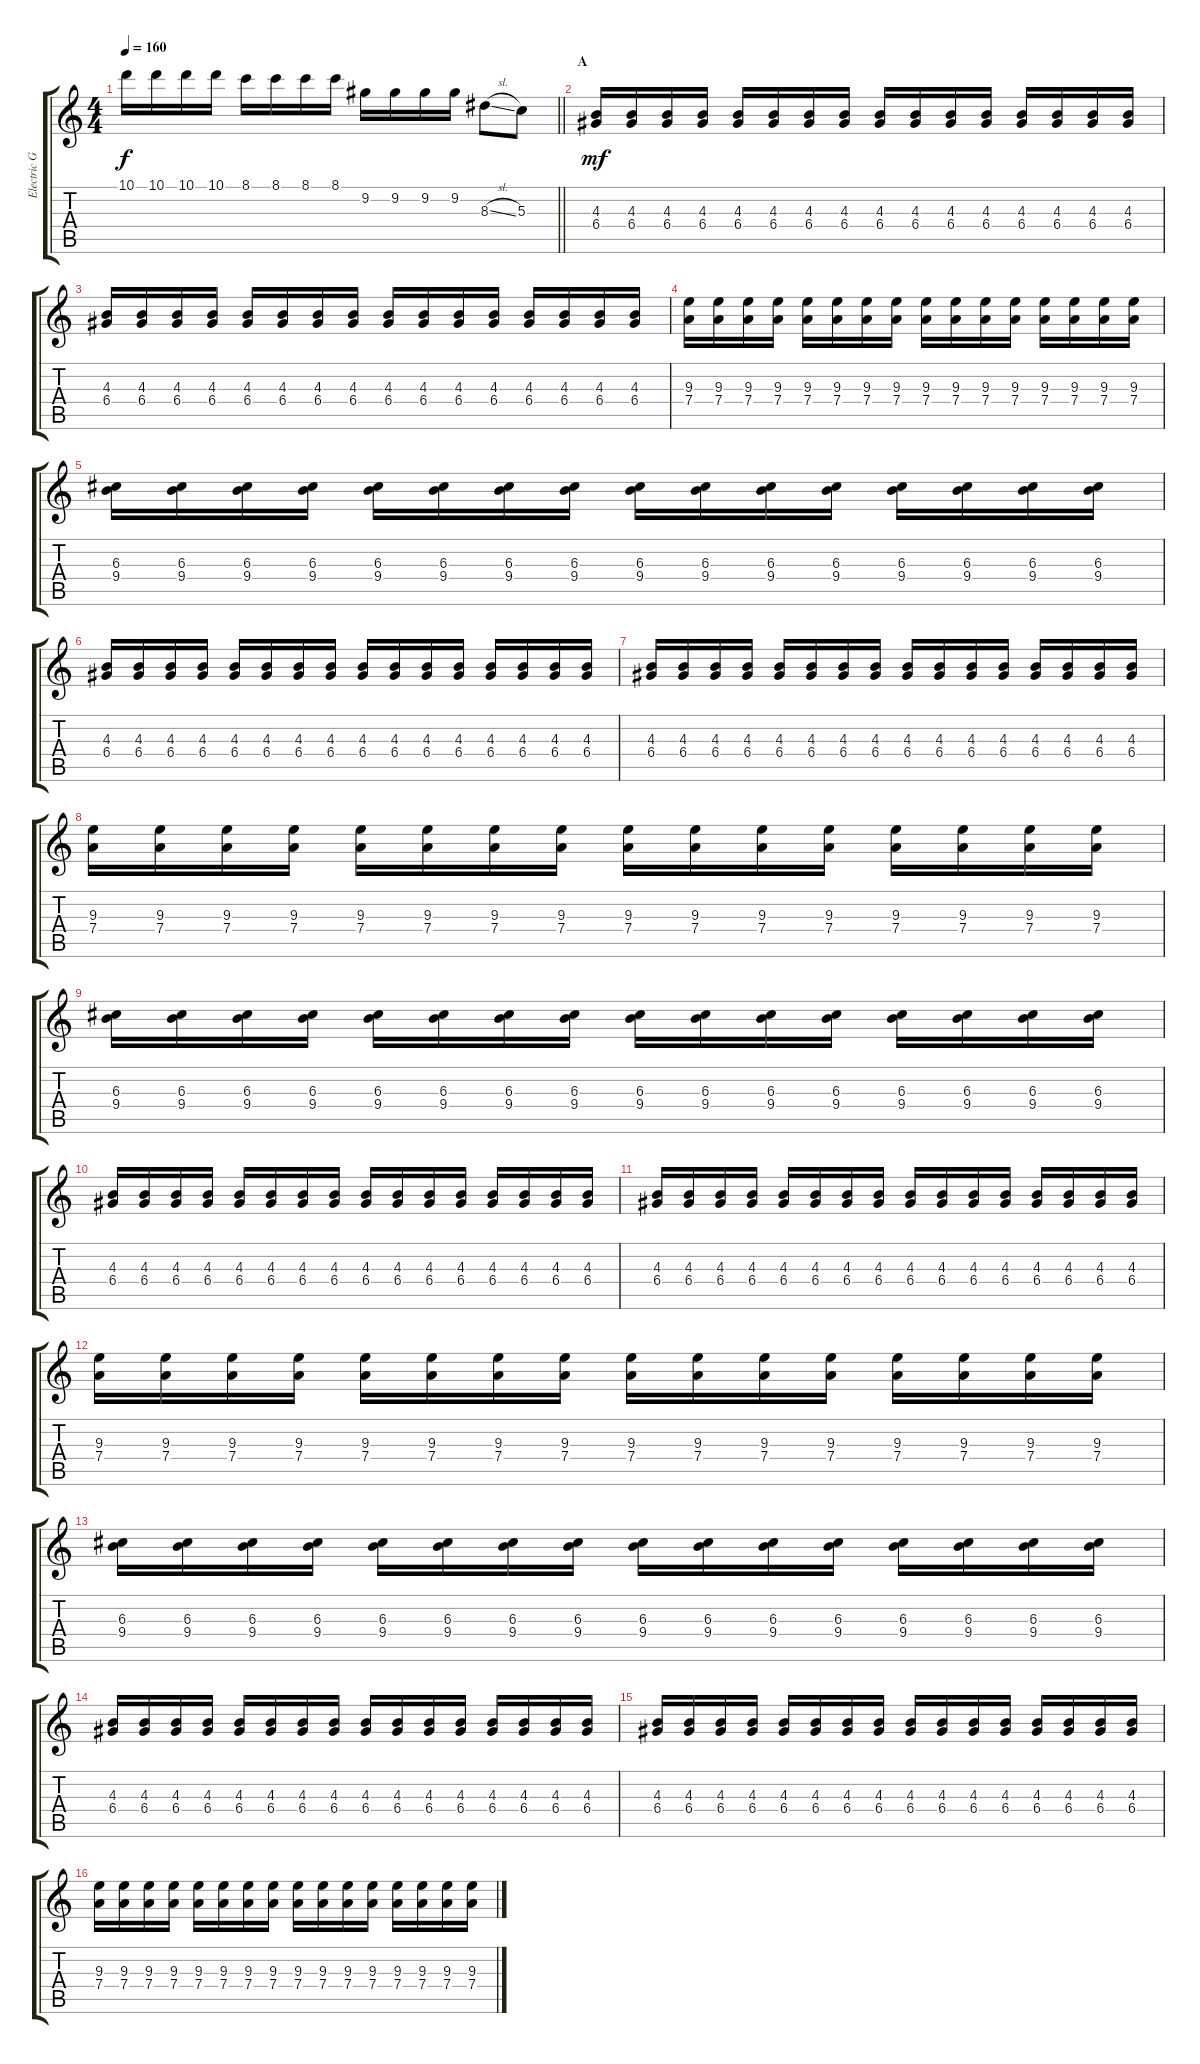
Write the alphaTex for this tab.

\track ("Electric Guitar" "Electric G") {instrument distortionguitar}
\staff {score tabs}
\tuning (E4 B3 G3 D3 A2 E2) {hide}
\ts (4 4)
\tempo 160
\clef g2
\barLineRight lightlight
\ks c
10.1.16{dy f} 10.1.16 10.1.16 10.1.16 8.1.16 8.1.16 8.1.16 8.1.16 9.2.16 9.2.16 9.2.16 9.2.16 8.3{sl}.8 5.3.8 |
\section ("" "A")
(4.3 6.4).16{dy mf} (4.3 6.4).16 (4.3 6.4).16 (4.3 6.4).16 (4.3 6.4).16 (4.3 6.4).16 (4.3 6.4).16 (4.3 6.4).16 (4.3 6.4).16 (4.3 6.4).16 (4.3 6.4).16 (4.3 6.4).16 (4.3 6.4).16 (4.3 6.4).16 (4.3 6.4).16 (4.3 6.4).16 |
(4.3 6.4).16 (4.3 6.4).16 (4.3 6.4).16 (4.3 6.4).16 (4.3 6.4).16 (4.3 6.4).16 (4.3 6.4).16 (4.3 6.4).16 (4.3 6.4).16 (4.3 6.4).16 (4.3 6.4).16 (4.3 6.4).16 (4.3 6.4).16 (4.3 6.4).16 (4.3 6.4).16 (4.3 6.4).16 |
(9.3 7.4).16 (9.3 7.4).16 (9.3 7.4).16 (9.3 7.4).16 (9.3 7.4).16 (9.3 7.4).16 (9.3 7.4).16 (9.3 7.4).16 (9.3 7.4).16 (9.3 7.4).16 (9.3 7.4).16 (9.3 7.4).16 (9.3 7.4).16 (9.3 7.4).16 (9.3 7.4).16 (9.3 7.4).16 |
(6.3 9.4).16 (6.3 9.4).16 (6.3 9.4).16 (6.3 9.4).16 (6.3 9.4).16 (6.3 9.4).16 (6.3 9.4).16 (6.3 9.4).16 (6.3 9.4).16 (6.3 9.4).16 (6.3 9.4).16 (6.3 9.4).16 (6.3 9.4).16 (6.3 9.4).16 (6.3 9.4).16 (6.3 9.4).16 |
(4.3 6.4).16 (4.3 6.4).16 (4.3 6.4).16 (4.3 6.4).16 (4.3 6.4).16 (4.3 6.4).16 (4.3 6.4).16 (4.3 6.4).16 (4.3 6.4).16 (4.3 6.4).16 (4.3 6.4).16 (4.3 6.4).16 (4.3 6.4).16 (4.3 6.4).16 (4.3 6.4).16 (4.3 6.4).16 |
(4.3 6.4).16 (4.3 6.4).16 (4.3 6.4).16 (4.3 6.4).16 (4.3 6.4).16 (4.3 6.4).16 (4.3 6.4).16 (4.3 6.4).16 (4.3 6.4).16 (4.3 6.4).16 (4.3 6.4).16 (4.3 6.4).16 (4.3 6.4).16 (4.3 6.4).16 (4.3 6.4).16 (4.3 6.4).16 |
(9.3 7.4).16 (9.3 7.4).16 (9.3 7.4).16 (9.3 7.4).16 (9.3 7.4).16 (9.3 7.4).16 (9.3 7.4).16 (9.3 7.4).16 (9.3 7.4).16 (9.3 7.4).16 (9.3 7.4).16 (9.3 7.4).16 (9.3 7.4).16 (9.3 7.4).16 (9.3 7.4).16 (9.3 7.4).16 |
(6.3 9.4).16 (6.3 9.4).16 (6.3 9.4).16 (6.3 9.4).16 (6.3 9.4).16 (6.3 9.4).16 (6.3 9.4).16 (6.3 9.4).16 (6.3 9.4).16 (6.3 9.4).16 (6.3 9.4).16 (6.3 9.4).16 (6.3 9.4).16 (6.3 9.4).16 (6.3 9.4).16 (6.3 9.4).16 |
(4.3 6.4).16 (4.3 6.4).16 (4.3 6.4).16 (4.3 6.4).16 (4.3 6.4).16 (4.3 6.4).16 (4.3 6.4).16 (4.3 6.4).16 (4.3 6.4).16 (4.3 6.4).16 (4.3 6.4).16 (4.3 6.4).16 (4.3 6.4).16 (4.3 6.4).16 (4.3 6.4).16 (4.3 6.4).16 |
(4.3 6.4).16 (4.3 6.4).16 (4.3 6.4).16 (4.3 6.4).16 (4.3 6.4).16 (4.3 6.4).16 (4.3 6.4).16 (4.3 6.4).16 (4.3 6.4).16 (4.3 6.4).16 (4.3 6.4).16 (4.3 6.4).16 (4.3 6.4).16 (4.3 6.4).16 (4.3 6.4).16 (4.3 6.4).16 |
(9.3 7.4).16 (9.3 7.4).16 (9.3 7.4).16 (9.3 7.4).16 (9.3 7.4).16 (9.3 7.4).16 (9.3 7.4).16 (9.3 7.4).16 (9.3 7.4).16 (9.3 7.4).16 (9.3 7.4).16 (9.3 7.4).16 (9.3 7.4).16 (9.3 7.4).16 (9.3 7.4).16 (9.3 7.4).16 |
(6.3 9.4).16 (6.3 9.4).16 (6.3 9.4).16 (6.3 9.4).16 (6.3 9.4).16 (6.3 9.4).16 (6.3 9.4).16 (6.3 9.4).16 (6.3 9.4).16 (6.3 9.4).16 (6.3 9.4).16 (6.3 9.4).16 (6.3 9.4).16 (6.3 9.4).16 (6.3 9.4).16 (6.3 9.4).16 |
(4.3 6.4).16 (4.3 6.4).16 (4.3 6.4).16 (4.3 6.4).16 (4.3 6.4).16 (4.3 6.4).16 (4.3 6.4).16 (4.3 6.4).16 (4.3 6.4).16 (4.3 6.4).16 (4.3 6.4).16 (4.3 6.4).16 (4.3 6.4).16 (4.3 6.4).16 (4.3 6.4).16 (4.3 6.4).16 |
(4.3 6.4).16 (4.3 6.4).16 (4.3 6.4).16 (4.3 6.4).16 (4.3 6.4).16 (4.3 6.4).16 (4.3 6.4).16 (4.3 6.4).16 (4.3 6.4).16 (4.3 6.4).16 (4.3 6.4).16 (4.3 6.4).16 (4.3 6.4).16 (4.3 6.4).16 (4.3 6.4).16 (4.3 6.4).16 |
(9.3 7.4).16 (9.3 7.4).16 (9.3 7.4).16 (9.3 7.4).16 (9.3 7.4).16 (9.3 7.4).16 (9.3 7.4).16 (9.3 7.4).16 (9.3 7.4).16 (9.3 7.4).16 (9.3 7.4).16 (9.3 7.4).16 (9.3 7.4).16 (9.3 7.4).16 (9.3 7.4).16 (9.3 7.4).16
